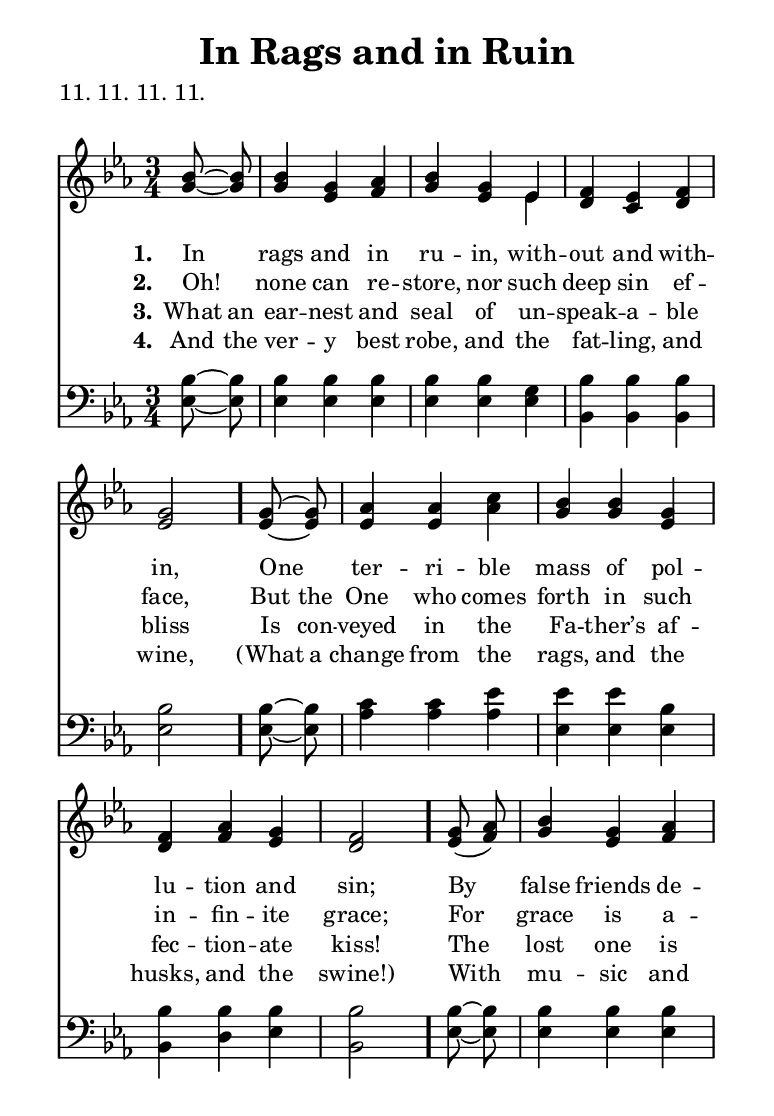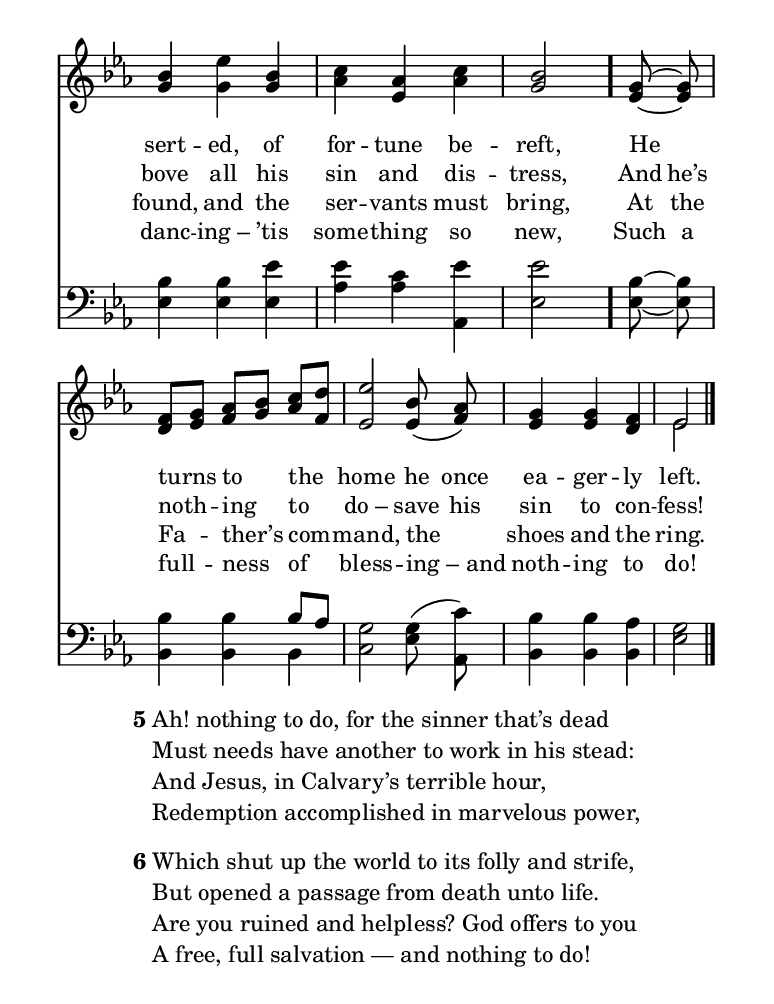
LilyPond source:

\include "common/global.ily"
\paper {
  \include "common/paper.ily"
  ragged-bottom = ##t
  ragged-last-bottom = ##t
  page-count = ##f
  % decrease system-to-system padding to fit onto page with next score
  system-system-spacing.padding = 2
  system-system-spacing.basic-distance = 2
}

\header{
  %gospel
  hymnnumber = "26"
  title = "In Rags and in Ruin"
  tunename = "Comfort"
  meter = "11. 11. 11. 11."
  poet = ""
  composer = ""
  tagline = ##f
}

% for fermata in MIDI
ta = { \tempo 4=90 }
tb = { \tempo 4=45 }

patternAA = { c8 ~ c8 | c4 c4 c4 | c4 c4 c4 | c4 c4 c4 | c2 }
patternAB = { c8( c8) | c4 c4 c4 | c4 c4 c4 | c4 c4 c4 | c2 }

patternBA = { c8 ~ c8 | c8[ c8] c8[ c8] c8[ c8] | c2 c8( c8) | c4 c4 c4 | c2 }
patternBB = { c8 ~ c8 | c4      c4      c8[ c8] | c2 c8( c8) | c4 c4 c4 | c2 }
patternBC = { c8 ~ c8 | c4      c4      c4      | c2 c8( c8) | c4 c4 c4 | c2 }

global = {
  \include "common/overrides.ily"
  \override Staff.TimeSignature.style = #'numbered
  \time 3/4
  \override Score.MetronomeMark.transparent = ##t % hide all fermata changes too
  \ta
  \key ees \major
  \partial 4
  \autoBeamOff
}

notesSoprano = {
\global
\relative c'' {

  \changePitch \patternAA { bes bes | bes g aes       | bes g ees   | f ees f | g   }
  \changePitch \patternAA { g g     | aes aes c       | bes bes g   | f aes g | f   }
  \changePitch \patternAB { g aes   | bes g aes       | bes ees bes | c aes c | bes }
  \changePitch \patternBA { g g     | f g aes bes c d | ees bes aes | g g f   | ees }

  \bar "|."

}
}

notesAlto = {
\global
\relative e' {

  \changePitch \patternAA { g g     | g ees f         | g ees ees | d c d       | ees }
  \changePitch \patternAA { ees ees | ees ees aes     | g g ees   | d f ees     | d   }
  \changePitch \patternAB { ees f   | g ees f         | g g g     | aes ees aes | g   }
  \changePitch \patternBA { ees ees | d ees f g aes f | ees ees f | ees ees d   | ees }

}
}

notesTenor = {
\global
\relative a {

  \changePitch \patternAA { bes bes | bes bes bes     | bes bes g   | bes bes bes | bes }
  \changePitch \patternAA { bes bes | c c ees         | ees ees bes | bes bes bes | bes }
  \changePitch \patternAA { bes bes | bes bes bes     | bes bes ees | ees c ees   | ees }
  \changePitch \patternBB { bes bes | bes bes bes aes | g g c       | bes bes aes | g   }

}
}

notesBass = {
\global
\relative f {

  \changePitch \patternAA { ees ees | ees ees ees | ees ees ees | bes bes bes  | ees  }
  \changePitch \patternAA { ees ees | aes aes aes | ees ees ees | bes d ees    | bes  }
  \changePitch \patternAA { ees ees | ees ees ees | ees ees ees | aes aes aes, | ees' }
  \changePitch \patternBC { ees ees | bes bes bes | c ees aes,  | bes bes bes  | ees  }

}
}

wordsA = \lyricmode {
\set stanza = "1."

In rags and in ru -- in, with -- out and with -- in, \bar "."
One ter -- ri -- ble mass of pol -- lu -- tion and sin; \bar "."
By false friends de -- sert -- ed, of for -- tune be -- reft, \bar "."
He turns to the home { \mon } he once { \moff } ea -- ger -- ly left. \bar "."

}

wordsB = \lyricmode {
\set stanza = "2."

Oh! none can re -- store, nor such deep sin ef -- face,
{ \mon } But the { \moff } One who comes forth in such in -- fin -- ite grace;
For grace is a -- bove all his sin and dis -- tress,
{ \mon } And he’s { \moff } noth -- ing to do_– { \mon } save his { \moff } sin to con -- fess!

}

wordsC = \lyricmode {
\set stanza = "3."

{ \mon } What an { \moff } ear -- nest and seal of un -- speak -- a -- ble bliss
{ \mon } Is con -- veyed { \moff } in the Fa -- ther’s af -- fec -- tion -- ate kiss!
The lost one is found, and the ser -- vants must bring,
{ \mon } At the { \moff } Fa -- ther’s com -- mand, the shoes and the ring.

}

wordsD = \lyricmode {
\set stanza = "4."

{ \mon } And the { \moff } ver -- y best robe, and the fat -- ling, and wine,
{ \mon } (What a { \moff } change from the rags, and the husks, and the swine!)
With mu -- sic and danc -- ing_– ’tis some -- thing so new,
{ \mon } Such a { \moff } full -- ness of bless -- ing_– and noth -- ing to do!

}

wordsE = \markuplist {

\line { Ah! nothing to do, for the sinner that’s dead }
\line { Must needs have another to work in his stead: }
\line { And Jesus, in Calvary’s terrible hour,        }
\line { Redemption accomplished in marvelous power,   }

}

wordsF = \markuplist {

\line { Which shut up the world to its folly and strife, }
\line { But opened a passage from death unto life.       }
\line { Are you ruined and helpless? God offers to you   }
\line { A free, full salvation — and nothing to do!      }

}

\score {
  \context ChoirStaff <<
    \context Staff = upper <<
      \set Staff.autoBeaming = ##f
      \set ChoirStaff.systemStartDelimiter = #'SystemStartBar
      \set ChoirStaff.printPartCombineTexts = ##f
      \partcombine #'(2 . 11) \notesSoprano \notesAlto
      \context NullVoice = sopranos { \voiceOne << \notesSoprano >> }
      \context Lyrics = one   \lyricsto sopranos \wordsA
      \context Lyrics = two   \lyricsto sopranos \wordsB
      \context Lyrics = three \lyricsto sopranos \wordsC
      \context Lyrics = four  \lyricsto sopranos \wordsD
    >>
    \context Staff = men <<
      \set Staff.autoBeaming = ##f
      \clef bass
      \set ChoirStaff.printPartCombineTexts = ##f
      \partcombine #'(2 . 11) \notesTenor \notesBass
    >>
  >>
  \layout {
    \include "common/layout.ily"
  }
  #(cond ((ly:get-option 'eog-midi-permitted) #{ \midi{
    \include "common/midi.ily"
  } #}))
}

\markup { \raise #4 \fill-line { \column {
  \line{ \bold 5 \column { \wordsE } } \combine \null \vspace #0.4
  \line{ \bold 6 \column { \wordsF } }
} } }

\version "2.19.49"  % necessary for upgrading to future LilyPond versions.

% vi:set et ts=2 sw=2 ai nocindent syntax=lilypond:
